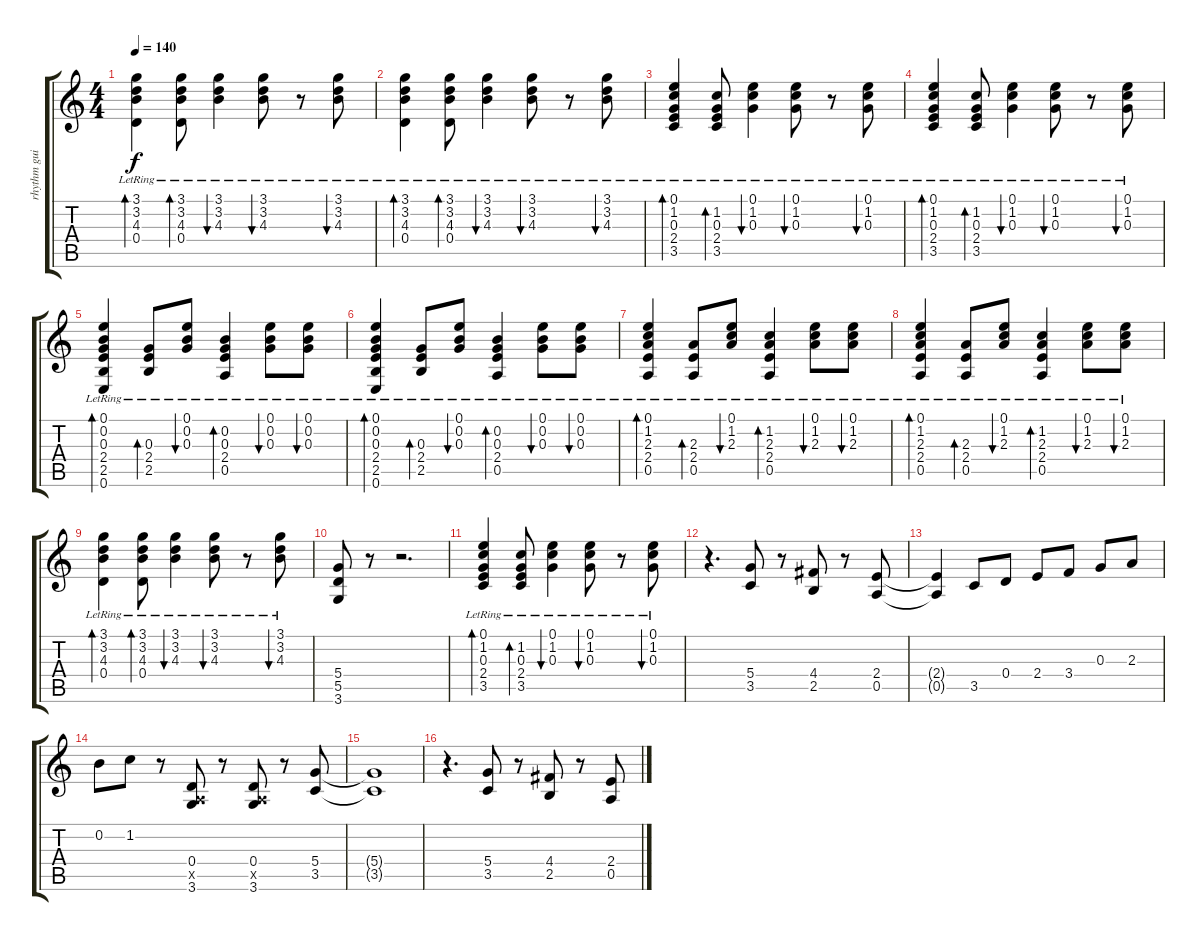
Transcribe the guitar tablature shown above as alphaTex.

\track ("rhythm guitar" "rhythm gui") {instrument acousticguitarsteel}
\staff {score tabs}
\tuning (E4 B3 G3 D3 A2 E2) {hide}
\ts (4 4)
\tempo 140
\clef g2
\ks c
(3.1{lr} 3.2{lr} 4.3{lr} 0.4{lr}).4{bd 120 dy f} (3.1{lr} 3.2{lr} 4.3{lr} 0.4{lr}).8{bd 120} (3.1{lr} 3.2{lr} 4.3{lr}).4{bu 120} (3.1{lr} 3.2{lr} 4.3{lr}).8{bu 120} r.8 (3.1{lr} 3.2{lr} 4.3{lr}).8{bu 120} |
(3.1{lr} 3.2{lr} 4.3{lr} 0.4{lr}).4{bd 120} (3.1{lr} 3.2{lr} 4.3{lr} 0.4{lr}).8{bd 120} (3.1{lr} 3.2{lr} 4.3{lr}).4{bu 120} (3.1{lr} 3.2{lr} 4.3{lr}).8{bu 120} r.8 (3.1{lr} 3.2{lr} 4.3{lr}).8{bu 120} |
(0.1{lr} 1.2{lr} 0.3{lr} 2.4{lr} 3.5{lr}).4{bd 120} (1.2{lr} 0.3{lr} 2.4{lr} 3.5{lr}).8{bd 120} (0.1{lr} 1.2{lr} 0.3{lr}).4{bu 120} (0.1{lr} 1.2{lr} 0.3{lr}).8{bu 120} r.8 (0.1{lr} 1.2{lr} 0.3{lr}).8{bu 120} |
(0.1{lr} 1.2{lr} 0.3{lr} 2.4{lr} 3.5{lr}).4{bd 120} (1.2{lr} 0.3{lr} 2.4{lr} 3.5{lr}).8{bd 120} (0.1{lr} 1.2{lr} 0.3{lr}).4{bu 120} (0.1{lr} 1.2{lr} 0.3{lr}).8{bu 120} r.8 (0.1{lr} 1.2{lr} 0.3{lr}).8{bu 120} |
(0.1{lr} 0.2{lr} 0.3{lr} 2.4{lr} 2.5{lr} 0.6).4{bd 240} (0.3{lr} 2.4{lr} 2.5).8{bd 120} (0.1{lr} 0.2{lr} 0.3{lr}).8{bu 120} (0.2 0.3 2.4{lr} 0.5{lr}).4{bd 240} (0.1{lr} 0.2{lr} 0.3{lr}).8{bu 120} (0.1{lr} 0.2{lr} 0.3{lr}).8{bu 120} |
(0.1{lr} 0.2{lr} 0.3{lr} 2.4{lr} 2.5{lr} 0.6).4{bd 240} (0.3{lr} 2.4{lr} 2.5).8{bd 120} (0.1{lr} 0.2{lr} 0.3{lr}).8{bu 120} (0.2 0.3 2.4{lr} 0.5{lr}).4{bd 240} (0.1{lr} 0.2{lr} 0.3{lr}).8{bu 120} (0.1{lr} 0.2{lr} 0.3{lr}).8{bu 120} |
(0.1{lr} 1.2{lr} 2.3{lr} 2.4{lr} 0.5{lr}).4{bd 240} (2.3{lr} 2.4{lr} 0.5).8{bd 120} (0.1{lr} 1.2{lr} 2.3{lr}).8{bu 120} (1.2 2.3 2.4{lr} 0.5{lr}).4{bd 240} (0.1{lr} 1.2{lr} 2.3{lr}).8{bu 120} (0.1{lr} 1.2{lr} 2.3{lr}).8{bu 120} |
(0.1{lr} 1.2{lr} 2.3{lr} 2.4{lr} 0.5{lr}).4{bd 240} (2.3{lr} 2.4{lr} 0.5).8{bd 120} (0.1{lr} 1.2{lr} 2.3{lr}).8{bu 120} (1.2 2.3 2.4{lr} 0.5{lr}).4{bd 240} (0.1{lr} 1.2{lr} 2.3{lr}).8{bu 120} (0.1{lr} 1.2{lr} 2.3{lr}).8{bu 120} |
(3.1{lr} 3.2{lr} 4.3{lr} 0.4{lr}).4{bd 120} (3.1{lr} 3.2{lr} 4.3{lr} 0.4{lr}).8{bd 120} (3.1{lr} 3.2{lr} 4.3{lr}).4{bu 120} (3.1{lr} 3.2{lr} 4.3{lr}).8{bu 120} r.8 (3.1{lr} 3.2{lr} 4.3{lr}).8{bu 120} |
(5.4 5.5 3.6).8 r.8 r.2{d} |
(0.1{lr} 1.2{lr} 0.3{lr} 2.4{lr} 3.5{lr}).4{bd 120} (1.2{lr} 0.3{lr} 2.4{lr} 3.5{lr}).8{bd 120} (0.1{lr} 1.2{lr} 0.3{lr}).4{bu 120} (0.1{lr} 1.2{lr} 0.3{lr}).8{bu 120} r.8 (0.1{lr} 1.2{lr} 0.3{lr}).8{bu 120} |
r.4{d} (5.4 3.5).8 r.8 (4.4 2.5).8 r.8 (2.4 0.5).8 |
(2.4{t} 0.5{t}).4 3.5.8 0.4.8 2.4.8 3.4.8 0.3.8 2.3.8 |
0.2.8 1.2.8 r.8 (0.4 0.5{x} 3.6).8 r.8 (0.4 0.5{x} 3.6).8 r.8 (5.4 3.5).8 |
(5.4{t} 3.5{t}).1 |
r.4{d} (5.4 3.5).8 r.8 (4.4 2.5).8 r.8 (2.4 0.5).8
